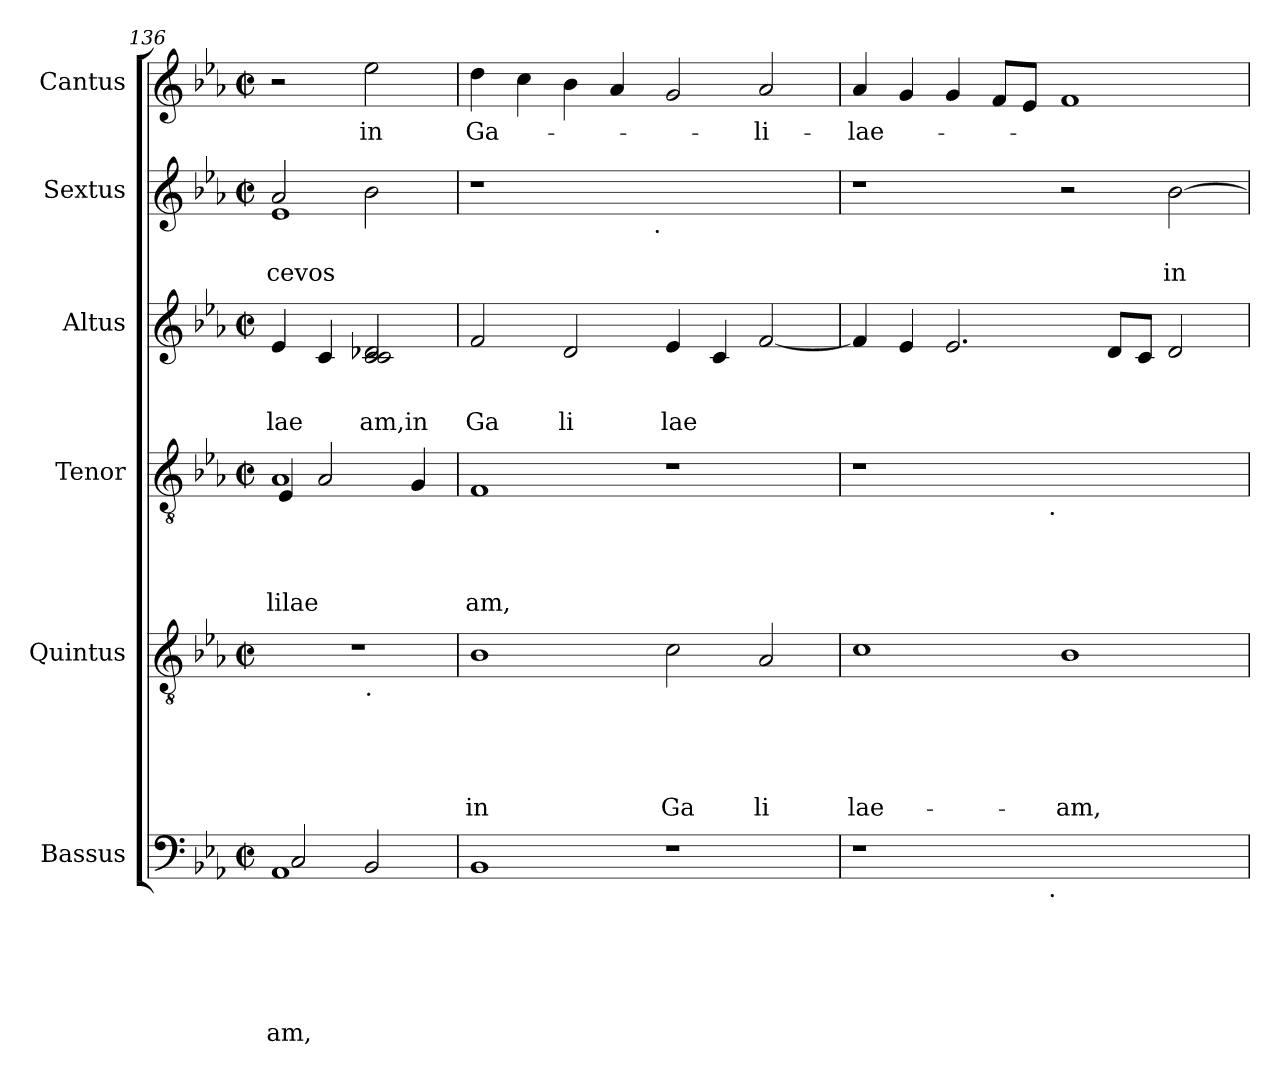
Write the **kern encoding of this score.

**kern	**text	**text	**text	**text	**text	**text	**kern	**text	**text	**text	**text	**text	**kern	**text	**text	**text	**text	**kern	**text	**text	**text	**kern	**text	**text	**kern	**text
*part6	*part6	*part6	*part6	*part6	*part6	*part6	*part5	*part5	*part5	*part5	*part5	*part5	*part4	*part4	*part4	*part4	*part4	*part3	*part3	*part3	*part3	*part2	*part2	*part2	*part1	*part1
*staff6	*staff6	*staff6	*staff6	*staff6	*staff6	*staff6	*staff5	*staff5	*staff5	*staff5	*staff5	*staff5	*staff4	*staff4	*staff4	*staff4	*staff4	*staff3	*staff3	*staff3	*staff3	*staff2	*staff2	*staff2	*staff1	*staff1
*I"Bassus	*	*	*	*	*	*	*I"Quintus	*	*	*	*	*	*I"Tenor	*	*	*	*	*I"Altus	*	*	*	*I"Sextus	*	*	*I"Cantus	*
*clefF4	*	*	*	*	*	*	*clefGv2	*	*	*	*	*	*clefGv2	*	*	*	*	*clefG2	*	*	*	*clefG2	*	*	*clefG2	*
*k[b-e-a-]	*	*	*	*	*	*	*k[b-e-a-]	*	*	*	*	*	*k[b-e-a-]	*	*	*	*	*k[b-e-a-]	*	*	*	*k[b-e-a-]	*	*	*k[b-e-a-]	*
*E-:	*	*	*	*	*	*	*E-:	*	*	*	*	*	*E-:	*	*	*	*	*E-:	*	*	*	*E-:	*	*	*E-:	*
*M2/2	*	*	*	*	*	*	*M2/2	*	*	*	*	*	*M2/2	*	*	*	*	*M2/2	*	*	*	*M2/2	*	*	*M2/2	*
*met(c|)	*	*	*	*	*	*	*met(c|)	*	*	*	*	*	*met(c|)	*	*	*	*	*met(c|)	*	*	*	*met(c|)	*	*	*met(c|)	*
=136	=136	=136	=136	=136	=136	=136	=136	=136	=136	=136	=136	=136	=136	=136	=136	=136	=136	=136	=136	=136	=136	=136	=136	=136	=136	=136
*^	*	*	*	*	*	*	*	*	*	*	*	*	*	*	*	*	*	*	*	*	*	*	*	*	*	*
!	!	!	!	!	!	!	!LO:LY:b	!	!	!	!	!	!	!	!	!	!	!LO:LY:b	!	!	!	!LO:LY:b	!	!	!LO:LY:b	!	!
*	*	*	*	*	*	*	*	*^	*	*	*	*	*	*^	*	*	*	*	*	*	*	*	*^	*	*	*	*
1AA-	2C/	.	.	.	.	.	am,	1r	2ryy	.	.	.	.	.	1A-	4E-/	.	.	.	lilae	4e-/	.	.	lae	1e-	2a-/	.	cevos	2r	.
.	.	.	.	.	.	.	.	.	.	.	.	.	.	.	.	2A-/	.	.	.	.	4c/	.	.	.	.	.	.	.	.	.
!	!	!	!	!	!	!	!	!	!LO:TX:b:t=.	!	!	!	!	!	!	!	!	!	!	!	!	!	!	!	!	!	!	!	!	!
!	!	!	!	!	!	!	!	!	!	!	!	!	!	!	!	!	!	!	!	!	!	!	!	!LO:LY:b	!	!	!	!	!	!LO:LY:b
.	2BB-/	.	.	.	.	.	.	.	2ryy	.	.	.	.	.	.	.	.	.	.	.	2c/ 2c/ 2d-X/	.	.	am,in	.	2b-\	.	.	2ee-\	in
.	.	.	.	.	.	.	.	.	.	.	.	.	.	.	.	4G/	.	.	.	.	.	.	.	.	.	.	.	.	.	.
*v	*v	*	*	*	*	*	*	*	*	*	*	*	*	*	*	*	*	*	*	*	*	*	*	*	*	*	*	*	*	*
=137	=137	=137	=137	=137	=137	=137	=137	=137	=137	=137	=137	=137	=137	=137	=137	=137	=137	=137	=137	=137	=137	=137	=137	=137	=137	=137	=137	=137	=137
!	!	!	!	!	!	!	!	!	!	!	!	!	!LO:LY:b	!	!	!	!	!	!LO:LY:b	!	!	!	!LO:LY:b	!	!	!	!	!	!LO:LY:b
*	*	*	*	*	*	*	*v	*v	*	*	*	*	*	*	*	*	*	*	*	*	*	*	*	*	*	*	*	*	*
*	*	*	*	*	*	*	*	*	*	*	*	*	*v	*v	*	*	*	*	*	*	*	*	*	*	*	*	*	*
1BB-	.	.	.	.	.	.	1B-	.	.	.	.	in	1F	.	.	.	am,	2f/	.	.	Ga	1r	2ryy	.	.	4dd\	Ga-
.	.	.	.	.	.	.	.	.	.	.	.	.	.	.	.	.	.	.	.	.	.	.	.	.	.	4cc\	.
!	!	!	!	!	!	!	!	!	!	!	!	!	!	!	!	!	!	!	!	!	!LO:LY:b	!	!	!	!	!	!
.	.	.	.	.	.	.	.	.	.	.	.	.	.	.	.	.	.	2d/	.	.	li	.	4...ryy	.	.	4b-\	.
.	.	.	.	.	.	.	.	.	.	.	.	.	.	.	.	.	.	.	.	.	.	.	.	.	.	4a-/	.
!	!	!	!	!	!	!	!	!	!	!	!	!	!	!	!	!	!	!	!	!	!	!	!LO:TX:b:t=.	!	!	!	!
.	.	.	.	.	.	.	.	.	.	.	.	.	.	.	.	.	.	.	.	.	.	.	1ryy	.	.	.	.
!	!	!	!	!	!	!	!	!	!	!	!	!LO:LY:b	!	!	!	!	!	!	!	!	!LO:LY:b	!	!	!	!	!	!
1r	.	.	.	.	.	.	2c\	.	.	.	.	Ga	1r	.	.	.	.	4e-/	.	.	lae	1ryy	.	.	.	2g/	.
.	.	.	.	.	.	.	.	.	.	.	.	.	.	.	.	.	.	4c/	.	.	.	.	.	.	.	.	.
!	!	!	!	!	!	!	!	!	!	!	!	!LO:LY:b	!	!	!	!	!	!	!	!	!	!	!	!	!	!	!LO:LY:b
.	.	.	.	.	.	.	2A-/	.	.	.	.	li	.	.	.	.	.	[>2f/	.	.	.	.	.	.	.	2a-/	-li-
.	.	.	.	.	.	.	.	.	.	.	.	.	.	.	.	.	.	.	.	.	.	.	32ryy	.	.	.	.
!!LO:PB:g=z
=138	=138	=138	=138	=138	=138	=138	=138	=138	=138	=138	=138	=138	=138	=138	=138	=138	=138	=138	=138	=138	=138	=138	=138	=138	=138	=138	=138
!	!	!	!	!	!	!	!	!	!	!	!	!LO:LY:b	!	!	!	!	!	!	!	!	!	!	!	!	!	!	!LO:LY:b
*^	*	*	*	*	*	*	*	*	*	*	*	*	*^	*	*	*	*	*	*	*	*	*v	*v	*	*	*	*
1r	2ryy	.	.	.	.	.	.	1c	.	.	.	.	lae-	1r	2ryy	.	.	.	.	4f/]	.	.	.	1r	.	.	4a-/	-lae-
.	.	.	.	.	.	.	.	.	.	.	.	.	.	.	.	.	.	.	.	4e-/	.	.	.	.	.	.	4g/	.
.	4...ryy	.	.	.	.	.	.	.	.	.	.	.	.	.	4...ryy	.	.	.	.	2.e-/	.	.	.	.	.	.	4g/	.
.	.	.	.	.	.	.	.	.	.	.	.	.	.	.	.	.	.	.	.	.	.	.	.	.	.	.	8f/L	.
.	.	.	.	.	.	.	.	.	.	.	.	.	.	.	.	.	.	.	.	.	.	.	.	.	.	.	8e-/J	.
!	!	!	!	!	!	!	!	!	!	!	!	!	!	!	!LO:TX:b:t=.	!	!	!	!	!	!	!	!	!	!	!	!	!
!	!LO:TX:b:t=.	!	!	!	!	!	!	!	!	!	!	!	!	!	!	!	!	!	!	!	!	!	!	!	!	!	!	!
.	1ryy	.	.	.	.	.	.	.	.	.	.	.	.	.	1ryy	.	.	.	.	.	.	.	.	.	.	.	.	.
!	!	!	!	!	!	!	!	!	!	!	!	!	!LO:LY:b	!	!	!	!	!	!	!	!	!	!	!	!	!	!	!
1ryy	.	.	.	.	.	.	.	1B-	.	.	.	.	-am,	1ryy	.	.	.	.	.	.	.	.	.	2r	.	.	1f	.
.	.	.	.	.	.	.	.	.	.	.	.	.	.	.	.	.	.	.	.	8d/L	.	.	.	.	.	.	.	.
.	.	.	.	.	.	.	.	.	.	.	.	.	.	.	.	.	.	.	.	8c/J	.	.	.	.	.	.	.	.
!	!	!	!	!	!	!	!	!	!	!	!	!	!	!	!	!	!	!	!	!	!	!	!	!	!	!LO:LY:b	!	!
.	.	.	.	.	.	.	.	.	.	.	.	.	.	.	.	.	.	.	.	2d/	.	.	.	[>2b-\	.	in	.	.
.	32ryy	.	.	.	.	.	.	.	.	.	.	.	.	.	32ryy	.	.	.	.	.	.	.	.	.	.	.	.	.
*v	*v	*	*	*	*	*	*	*	*	*	*	*	*	*v	*v	*	*	*	*	*	*	*	*	*	*	*	*	*
=	=	=	=	=	=	=	=	=	=	=	=	=	=	=	=	=	=	=	=	=	=	=	=	=	=	=
*-	*-	*-	*-	*-	*-	*-	*-	*-	*-	*-	*-	*-	*-	*-	*-	*-	*-	*-	*-	*-	*-	*-	*-	*-	*-	*-
